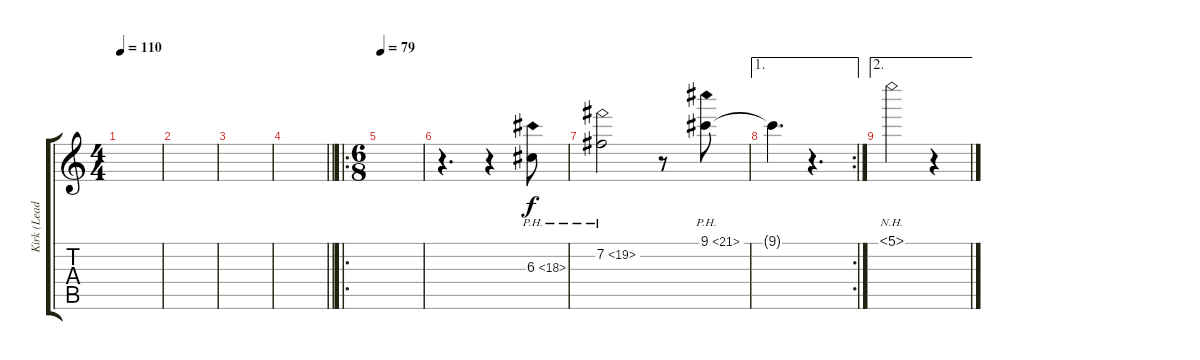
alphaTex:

\track ("Kirk (Lead Guitar)" "Kirk (Lead") {instrument distortionguitar}
\staff {score tabs}
\tuning (E4 B3 G3 D3 A2 E2) {hide}
\ts (4 4)
\tempo 110
\clef g2
\ks c
|
|
|
\barLineRight lightlight
|
\ro
\ts (6 8)
\tempo 79
|
r.4{d volume 9} r.4 6.3{ph 12}.8 |
7.2{ph 12}.2 r.8 9.1{ph 12}.8 |
\ae 1
\rc 2
9.1{t}.4{d} r.4{d} |
\ae 2
5.1{nh}.2 r.4
